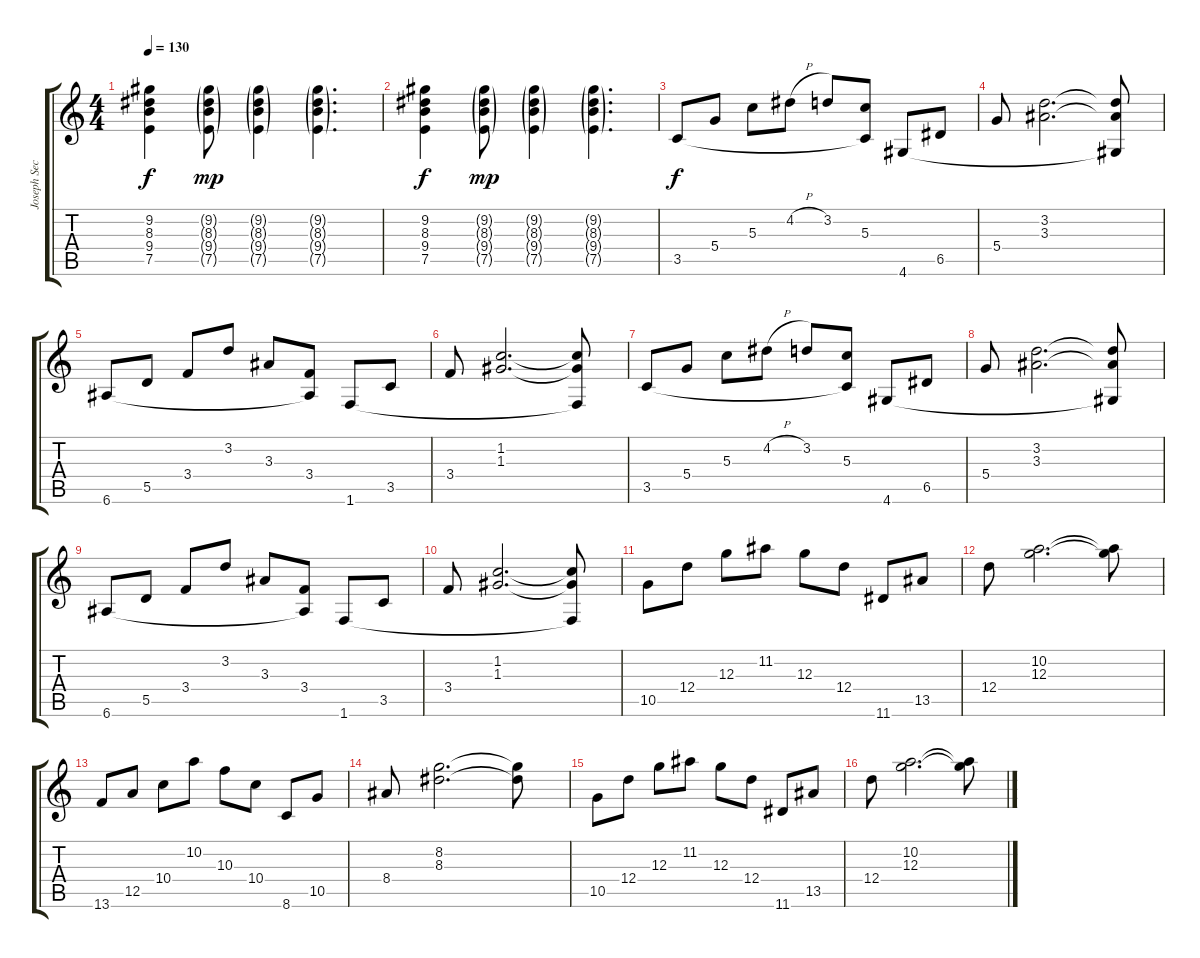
\track ("Joseph Secchiaroli (Guitar)" "Joseph Sec") {instrument electricguitarjazz}
\staff {score tabs}
\tuning (E4 B3 G3 D3 A2 E2) {hide}
\ts (4 4)
\tempo 130
\clef g2
\ks c
(9.2 8.3 9.4 7.5).4{dy f} (9.2{g} 8.3{g} 9.4{g} 7.5{g}).8{dy mp} (9.2{g} 8.3{g} 9.4{g} 7.5{g}).4 (9.2{g} 8.3{g} 9.4{g} 7.5{g}).4{d} |
(9.2 8.3 9.4 7.5).4{dy f} (9.2{g} 8.3{g} 9.4{g} 7.5{g}).8{dy mp} (9.2{g} 8.3{g} 9.4{g} 7.5{g}).4 (9.2{g} 8.3{g} 9.4{g} 7.5{g}).4{d} |
3.5.8{dy f} 5.4.8 5.3.8 4.2{h}.8 3.2.8 (5.3 3.5{t}).8 4.6.8 6.5.8 |
5.4.8 (3.2 3.3).2{d} (3.2{t} 3.3{t} 4.6{t}).8 |
6.6.8 5.5.8 3.4.8 3.2.8 3.3.8 (3.4 6.6{t}).8 1.6.8 3.5.8 |
3.4.8 (1.2 1.3).2{d} (1.2{t} 1.3{t} 1.6{t}).8 |
3.5.8 5.4.8 5.3.8 4.2{h}.8 3.2.8 (5.3 3.5{t}).8 4.6.8 6.5.8 |
5.4.8 (3.2 3.3).2{d} (3.2{t} 3.3{t} 4.6{t}).8 |
6.6.8 5.5.8 3.4.8 3.2.8 3.3.8 (3.4 6.6{t}).8 1.6.8 3.5.8 |
3.4.8 (1.2 1.3).2{d} (1.2{t} 1.3{t} 1.6{t}).8 |
10.5.8{volume 10 instrument electricguitarjazz} 12.4.8 12.3.8 11.2.8 12.3.8 12.4.8 11.6.8 13.5.8 |
12.4.8 (10.2 12.3).2{d} (10.2{t} 12.3{t}).8 |
13.6.8 12.5.8 10.4.8 10.2.8 10.3.8 10.4.8 8.6.8 10.5.8 |
8.4.8 (8.2 8.3).2{d} (8.2{t} 8.3{t}).8 |
10.5.8 12.4.8 12.3.8 11.2.8 12.3.8 12.4.8 11.6.8 13.5.8 |
12.4.8 (10.2 12.3).2{d} (10.2{t} 12.3{t}).8
